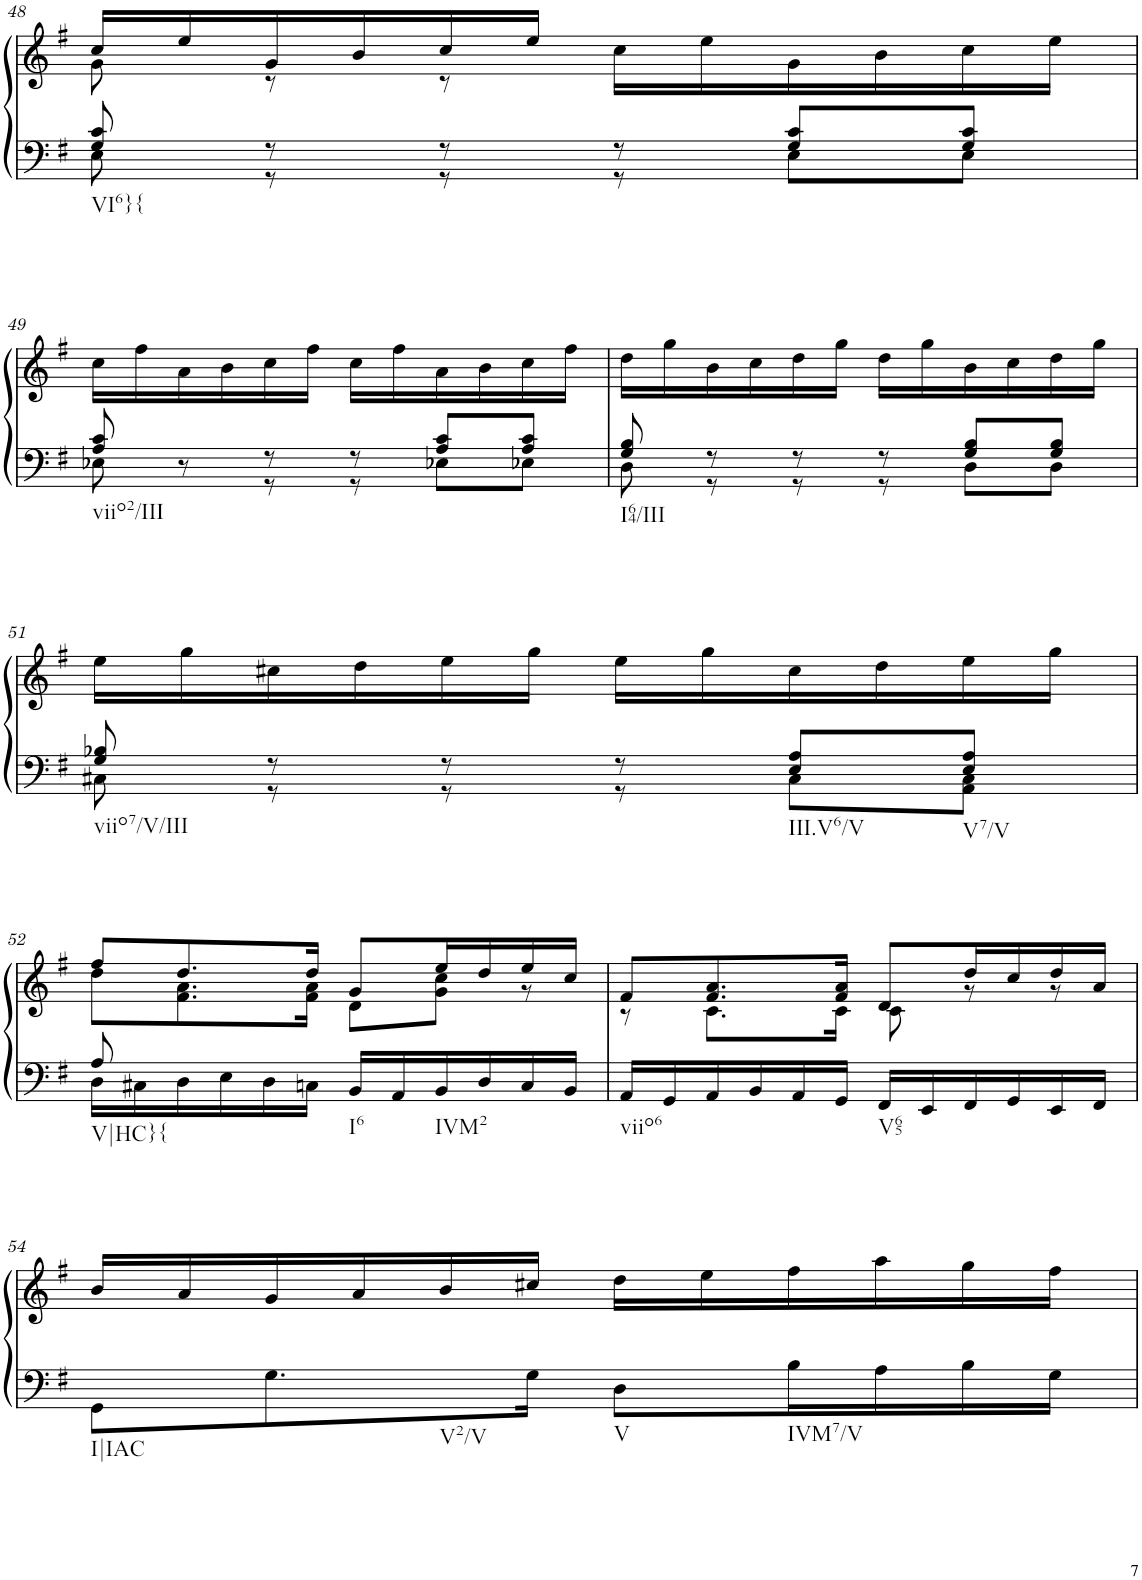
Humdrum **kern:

**kern	**kern
*part1	*part1
*staff2	*staff1
*I"unbenannt9	*
!!LO:PB:g=z
*clefF4	*clefG2
*k[f#]	*k[f#]
*M6/8	*M6/8
=48	=48
*^	*^
!LO:TX:b:t=VI6}{	!	!	!
8G/ 8c/	8E\	16cc/LL	8g\
.	.	16ee/	.
8r	8r	16g/	8r
.	.	16b/	.
8r	8r	16cc/	8r
.	.	16ee/JJ	.
8r	8r	8ryy	16cc\LL
.	.	.	16ee\
8G/ 8c/L	8E\L	4ryy	16g\
.	.	.	16b\
8G/ 8c/J	8E\J	.	16cc\
.	.	.	16ee\JJ
!!LO:LB:g=z
=49	=49	=49	=49
!LO:TX:b:t=viio2/III	!	!	!
*	*	*v	*v
8A/ 8c/	8E-X\	16cc\LL
.	.	16ff#\
8r	8ryy	16a\
.	.	16b\
8r	8r	16cc\
.	.	16ff#\JJ
8r	8r	16cc\LL
.	.	16ff#\
8A/ 8c/L	8E-X\L	16a\
.	.	16b\
8A/ 8c/J	8E-X\J	16cc\
.	.	16ff#\JJ
=50	=50	=50
!LO:TX:b:t=I64/III	!	!
8G/ 8B/	8D\	16dd\LL
.	.	16gg\
8r	8r	16b\
.	.	16cc\
8r	8r	16dd\
.	.	16gg\JJ
8r	8r	16dd\LL
.	.	16gg\
8G/ 8B/L	8D\L	16b\
.	.	16cc\
8G/ 8B/J	8D\J	16dd\
.	.	16gg\JJ
!!LO:LB:g=z
=51	=51	=51
!LO:TX:b:t=viio7/V/III	!	!
8G/ 8B-X/	8C#X\	16ee\LL
.	.	16gg\
8r	8r	16cc#X\
.	.	16dd\
8r	8r	16ee\
.	.	16gg\JJ
8r	8r	16ee\LL
.	.	16gg\
!LO:TX:b:t=III.V6/V	!	!
8E/ 8A/L	8C#\L	16cc#\
.	.	16dd\
!LO:TX:b:t=V7/V	!	!
8E/ 8A/J	8AA\ 8C#\J	16ee\
.	.	16gg\JJ
!!LO:LB:g=z
=52	=52	=52
*	*	*^
!LO:TX:b:t=V|HC}{	!	!	!
8A/	16D\LL	8ff#/L	8dd\L
.	16C#X\	.	.
8ryy	16D\	8.dd/	8.f#\ 8.a\
.	16E\	.	.
8ryy	16D\	.	.
.	16Cn\JJ	16dd/Jk	16f#\ 16a\Jk
!LO:TX:b:t=I6	!	!	!
16BB/LL	4.ryy	8g/L	8d\L
16AA/	.	.	.
!LO:TX:b:t=IVM2	!	!	!
16BB/	.	16ee/L	8g\ 8cc\J
16D/	.	16dd/	.
16C/	.	16ee/	8r
16BB/JJ	.	16cc/JJ	.
*v	*v	*	*
=53	=53	=53
!LO:TX:b:t=viio6	!	!
16AA/LL	8f#/L	8r
16GG/	.	.
16AA/	8.f#/ 8.a/	8.c\L
16BB/	.	.
16AA/	.	.
16GG/JJ	16f#/ 16a/Jk	16c\Jk
!LO:TX:b:t=V65	!	!
16FF#/LL	8d/L	8c\
16EE/	.	.
16FF#/	16dd/L	8r
16GG/	16cc/	.
16EE/	16dd/	8r
16FF#/JJ	16a/JJ	.
!!LO:LB:g=z	!!
=54	=54	=54
*^	*	*
!LO:TX:b:t=I|IAC	!	!	!
!LO:TX:b:t=V2/V	!	!	!
!LO:TX:b:t=V	!	!	!
!LO:TX:b:t=IVM7/V	!	!	!
2.ryy	8GG\L	16b/LL	4.ryy
.	.	16a/	.
.	8.G\	16g/	.
.	.	16a/	.
.	.	16b/	.
.	16G\Jk	16cc#X/JJ	.
.	8D\L	8ryy	16dd\LL
.	.	.	16ee\
.	16B\L	4ryy	16ff#\
.	16A\	.	16aa\
.	16B\	.	16gg\
.	16G\JJ	.	16ff#\JJ
*v	*v	*	*
*	*v	*v
=	=
*-	*-
